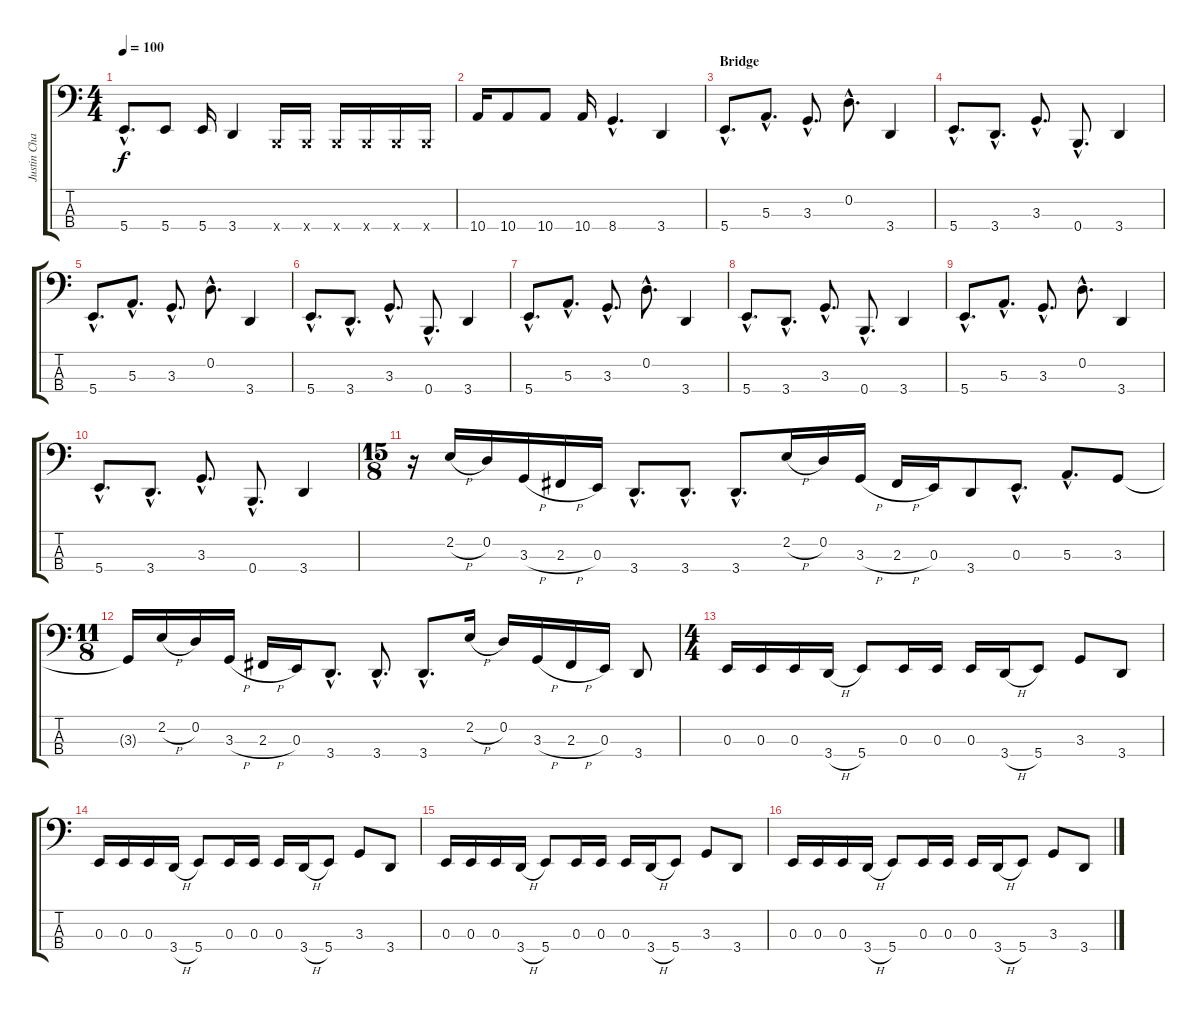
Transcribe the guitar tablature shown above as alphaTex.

\track ("Justin Chancellor - Bass" "Justin Cha") {instrument electricbasspick}
\staff {score tabs}
\tuning (G2 D2 E1 B0) {hide}
\ts (4 4)
\tempo 100
\clef f4
\ks c
5.4{hac}.8{d dy f} 5.4.8 5.4.16 3.4.4 0.4{x}.16 0.4{x}.16 0.4{x}.16 0.4{x}.16 0.4{x}.16 0.4{x}.16 |
10.4.16 10.4.8 10.4.8 10.4.16 8.4{hac}.4{d} 3.4.4 |
\section ("" "Bridge")
5.4{hac}.8{d} 5.3{hac}.8{d} 3.3{hac}.8{d} 0.2{hac}.8{d} 3.4.4 |
5.4{hac}.8{d} 3.4{hac}.8{d} 3.3{hac}.8{d} 0.4{hac}.8{d} 3.4.4 |
5.4{hac}.8{d} 5.3{hac}.8{d} 3.3{hac}.8{d} 0.2{hac}.8{d} 3.4.4 |
5.4{hac}.8{d} 3.4{hac}.8{d} 3.3{hac}.8{d} 0.4{hac}.8{d} 3.4.4 |
5.4{hac}.8{d} 5.3{hac}.8{d} 3.3{hac}.8{d} 0.2{hac}.8{d} 3.4.4 |
5.4{hac}.8{d} 3.4{hac}.8{d} 3.3{hac}.8{d} 0.4{hac}.8{d} 3.4.4 |
5.4{hac}.8{d} 5.3{hac}.8{d} 3.3{hac}.8{d} 0.2{hac}.8{d} 3.4.4 |
5.4{hac}.8{d} 3.4{hac}.8{d} 3.3{hac}.8{d} 0.4{hac}.8{d} 3.4.4 |
\ts (15 8)
r.16 2.2{h}.16 0.2.16 3.3{h}.16 2.3{h}.16 0.3.16 3.4{hac}.8{d} 3.4{hac}.8{d} 3.4{hac}.8{d} 2.2{h}.16 0.2.16 3.3{h}.16 2.3{h}.16 0.3.16 3.4.8 0.3{hac}.8{d} 5.3{hac}.8{d} 3.3.8 |
\ts (11 8)
3.3{t}.16 2.2{h}.16 0.2.16 3.3{h}.16 2.3{h}.16 0.3.16 3.4{hac}.8{d} 3.4{hac}.8{d} 3.4{hac}.8{d} 2.2{h}.16 0.2.16 3.3{h}.16 2.3{h}.16 0.3.16 3.4.8 |
\ts (4 4)
0.3.16 0.3.16 0.3.16 3.4{h}.16 5.4.8 0.3.16 0.3.16 0.3.16 3.4{h}.16 5.4.8 3.3.8 3.4.8 |
0.3.16 0.3.16 0.3.16 3.4{h}.16 5.4.8 0.3.16 0.3.16 0.3.16 3.4{h}.16 5.4.8 3.3.8 3.4.8 |
0.3.16 0.3.16 0.3.16 3.4{h}.16 5.4.8 0.3.16 0.3.16 0.3.16 3.4{h}.16 5.4.8 3.3.8 3.4.8 |
0.3.16 0.3.16 0.3.16 3.4{h}.16 5.4.8 0.3.16 0.3.16 0.3.16 3.4{h}.16 5.4.8 3.3.8 3.4.8
